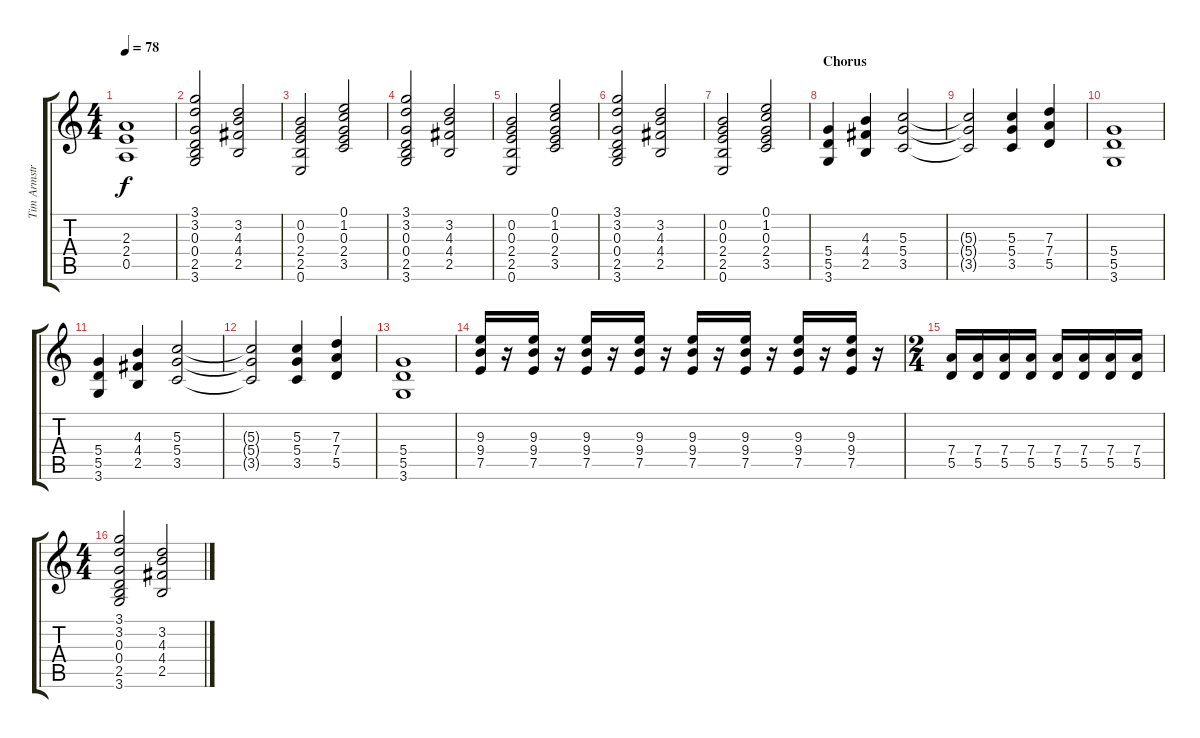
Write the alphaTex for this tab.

\track ("Tim Armstrong" "Tim Armstr") {instrument overdrivenguitar}
\staff {score tabs}
\tuning (E4 B3 G3 D3 A2 E2) {hide}
\ts (4 4)
\tempo 78
\clef g2
\ks c
(2.3 2.4 0.5).1{dy f} |
(3.1 3.2 0.3 0.4 2.5 3.6).2 (3.2 4.3 4.4 2.5).2 |
(0.2 0.3 2.4 2.5 0.6).2 (0.1 1.2 0.3 2.4 3.5).2 |
(3.1 3.2 0.3 0.4 2.5 3.6).2 (3.2 4.3 4.4 2.5).2 |
(0.2 0.3 2.4 2.5 0.6).2 (0.1 1.2 0.3 2.4 3.5).2 |
(3.1 3.2 0.3 0.4 2.5 3.6).2 (3.2 4.3 4.4 2.5).2 |
(0.2 0.3 2.4 2.5 0.6).2 (0.1 1.2 0.3 2.4 3.5).2 |
\section ("" "Chorus")
(5.4 5.5 3.6).4 (4.3 4.4 2.5).4 (5.3 5.4 3.5).2 |
(5.3{t} 5.4{t} 3.5{t}).2 (5.3 5.4 3.5).4 (7.3 7.4 5.5).4 |
(5.4 5.5 3.6).1 |
(5.4 5.5 3.6).4 (4.3 4.4 2.5).4 (5.3 5.4 3.5).2 |
(5.3{t} 5.4{t} 3.5{t}).2 (5.3 5.4 3.5).4 (7.3 7.4 5.5).4 |
(5.4 5.5 3.6).1 |
(9.3 9.4 7.5).16 r.16 (9.3 9.4 7.5).16 r.16 (9.3 9.4 7.5).16 r.16 (9.3 9.4 7.5).16 r.16 (9.3 9.4 7.5).16 r.16 (9.3 9.4 7.5).16 r.16 (9.3 9.4 7.5).16 r.16 (9.3 9.4 7.5).16 r.16 |
\ts (2 4)
(7.4 5.5).16 (7.4 5.5).16 (7.4 5.5).16 (7.4 5.5).16 (7.4 5.5).16 (7.4 5.5).16 (7.4 5.5).16 (7.4 5.5).16 |
\ts (4 4)
(3.1 3.2 0.3 0.4 2.5 3.6).2 (3.2 4.3 4.4 2.5).2
